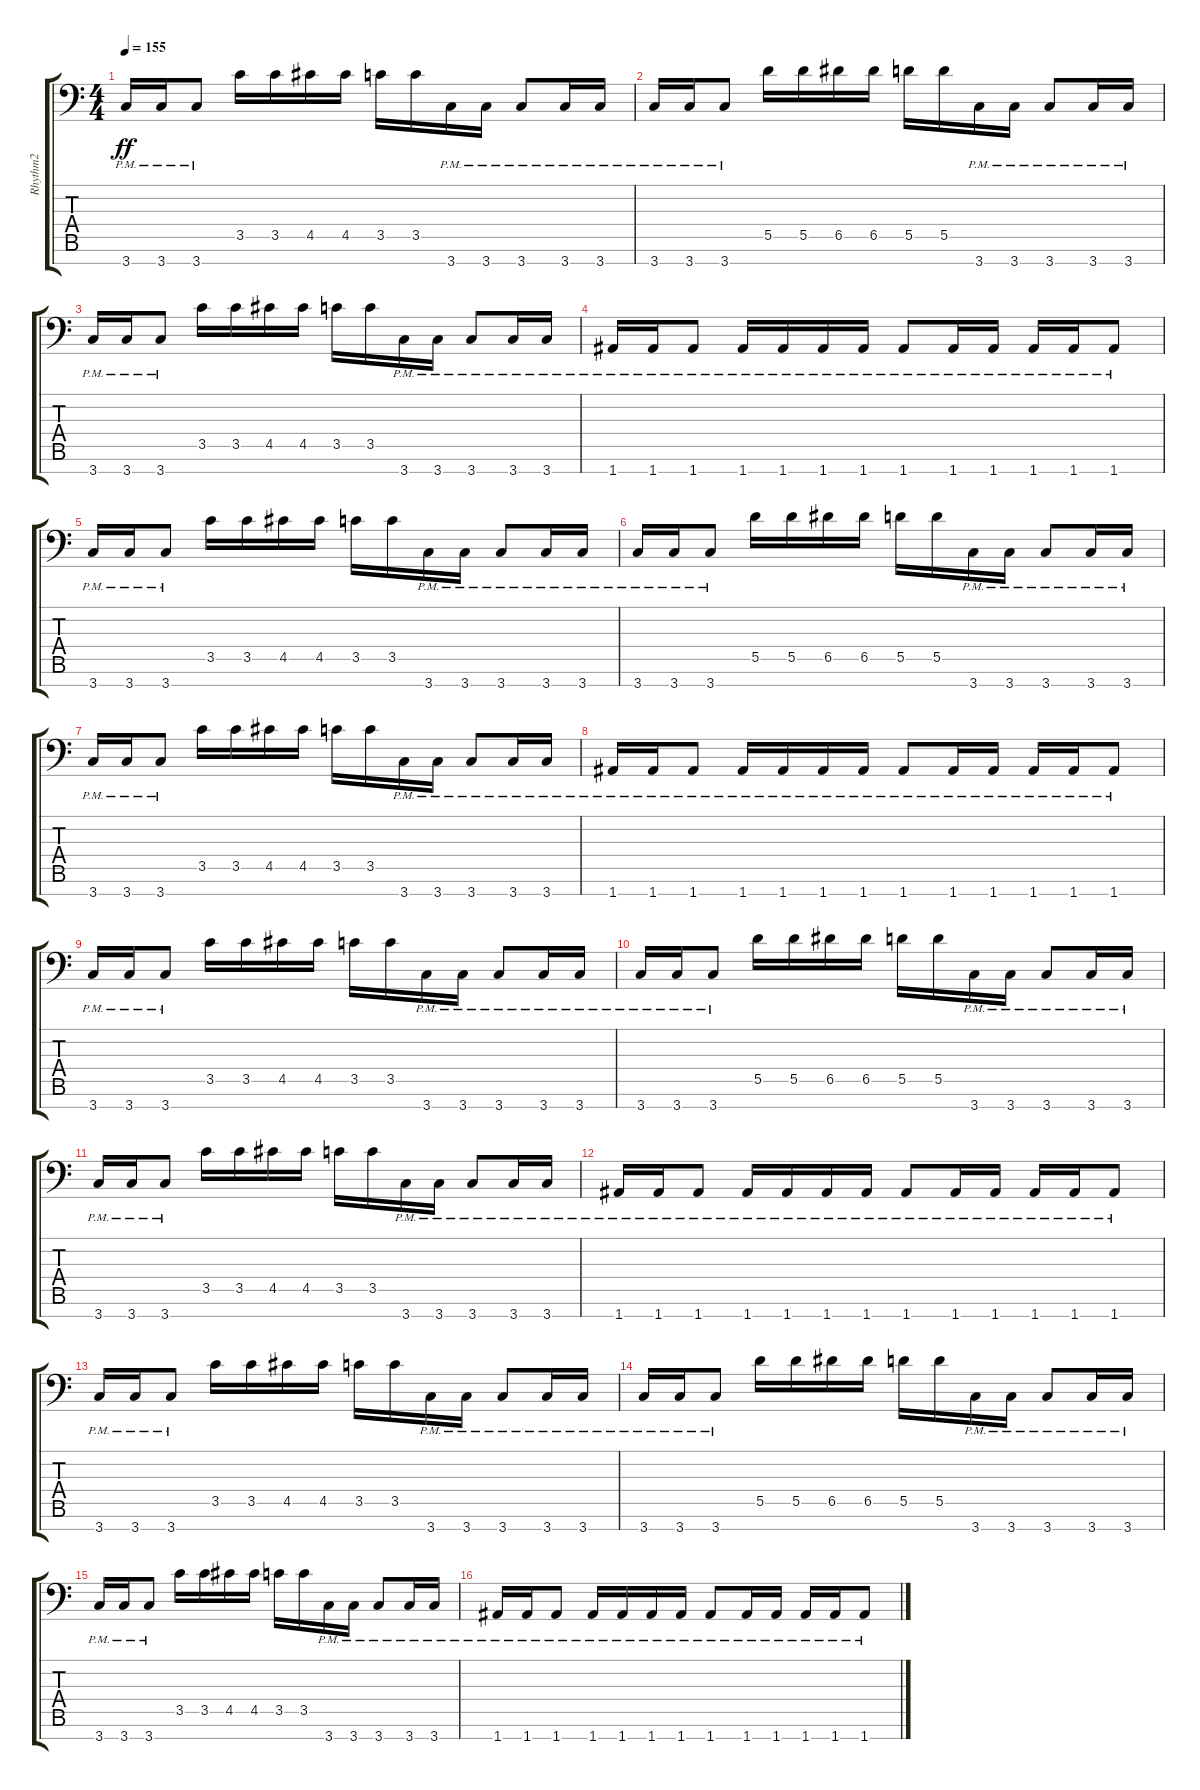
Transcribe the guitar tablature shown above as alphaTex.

\track ("Rhythm2" "Rhythm2") {instrument overdrivenguitar}
\staff {score tabs}
\tuning (E4 B3 G3 D3 A2 E2 A1) {hide}
\ts (4 4)
\tempo 155
\clef f4
\ks c
3.7{pm}.16{dy ff} 3.7{pm}.16 3.7{pm}.8 3.5.16 3.5.16 4.5.16 4.5.16 3.5.16 3.5.16 3.7{pm}.16 3.7{pm}.16 3.7{pm}.8 3.7{pm}.16 3.7{pm}.16 |
3.7{pm}.16 3.7{pm}.16 3.7{pm}.8 5.5.16 5.5.16 6.5.16 6.5.16 5.5.16 5.5.16 3.7{pm}.16 3.7{pm}.16 3.7{pm}.8 3.7{pm}.16 3.7{pm}.16 |
3.7{pm}.16 3.7{pm}.16 3.7{pm}.8 3.5.16 3.5.16 4.5.16 4.5.16 3.5.16 3.5.16 3.7{pm}.16 3.7{pm}.16 3.7{pm}.8 3.7{pm}.16 3.7{pm}.16 |
1.7{pm}.16 1.7{pm}.16 1.7{pm}.8 1.7{pm}.16 1.7{pm}.16 1.7{pm}.16 1.7{pm}.16 1.7{pm}.8 1.7{pm}.16 1.7{pm}.16 1.7{pm}.16 1.7{pm}.16 1.7{pm}.8 |
3.7{pm}.16 3.7{pm}.16 3.7{pm}.8 3.5.16 3.5.16 4.5.16 4.5.16 3.5.16 3.5.16 3.7{pm}.16 3.7{pm}.16 3.7{pm}.8 3.7{pm}.16 3.7{pm}.16 |
3.7{pm}.16 3.7{pm}.16 3.7{pm}.8 5.5.16 5.5.16 6.5.16 6.5.16 5.5.16 5.5.16 3.7{pm}.16 3.7{pm}.16 3.7{pm}.8 3.7{pm}.16 3.7{pm}.16 |
3.7{pm}.16 3.7{pm}.16 3.7{pm}.8 3.5.16 3.5.16 4.5.16 4.5.16 3.5.16 3.5.16 3.7{pm}.16 3.7{pm}.16 3.7{pm}.8 3.7{pm}.16 3.7{pm}.16 |
1.7{pm}.16 1.7{pm}.16 1.7{pm}.8 1.7{pm}.16 1.7{pm}.16 1.7{pm}.16 1.7{pm}.16 1.7{pm}.8 1.7{pm}.16 1.7{pm}.16 1.7{pm}.16 1.7{pm}.16 1.7{pm}.8 |
3.7{pm}.16 3.7{pm}.16 3.7{pm}.8 3.5.16 3.5.16 4.5.16 4.5.16 3.5.16 3.5.16 3.7{pm}.16 3.7{pm}.16 3.7{pm}.8 3.7{pm}.16 3.7{pm}.16 |
3.7{pm}.16 3.7{pm}.16 3.7{pm}.8 5.5.16 5.5.16 6.5.16 6.5.16 5.5.16 5.5.16 3.7{pm}.16 3.7{pm}.16 3.7{pm}.8 3.7{pm}.16 3.7{pm}.16 |
3.7{pm}.16 3.7{pm}.16 3.7{pm}.8 3.5.16 3.5.16 4.5.16 4.5.16 3.5.16 3.5.16 3.7{pm}.16 3.7{pm}.16 3.7{pm}.8 3.7{pm}.16 3.7{pm}.16 |
1.7{pm}.16 1.7{pm}.16 1.7{pm}.8 1.7{pm}.16 1.7{pm}.16 1.7{pm}.16 1.7{pm}.16 1.7{pm}.8 1.7{pm}.16 1.7{pm}.16 1.7{pm}.16 1.7{pm}.16 1.7{pm}.8 |
3.7{pm}.16 3.7{pm}.16 3.7{pm}.8 3.5.16 3.5.16 4.5.16 4.5.16 3.5.16 3.5.16 3.7{pm}.16 3.7{pm}.16 3.7{pm}.8 3.7{pm}.16 3.7{pm}.16 |
3.7{pm}.16 3.7{pm}.16 3.7{pm}.8 5.5.16 5.5.16 6.5.16 6.5.16 5.5.16 5.5.16 3.7{pm}.16 3.7{pm}.16 3.7{pm}.8 3.7{pm}.16 3.7{pm}.16 |
3.7{pm}.16 3.7{pm}.16 3.7{pm}.8 3.5.16 3.5.16 4.5.16 4.5.16 3.5.16 3.5.16 3.7{pm}.16 3.7{pm}.16 3.7{pm}.8 3.7{pm}.16 3.7{pm}.16 |
1.7{pm}.16 1.7{pm}.16 1.7{pm}.8 1.7{pm}.16 1.7{pm}.16 1.7{pm}.16 1.7{pm}.16 1.7{pm}.8 1.7{pm}.16 1.7{pm}.16 1.7{pm}.16 1.7{pm}.16 1.7{pm}.8
